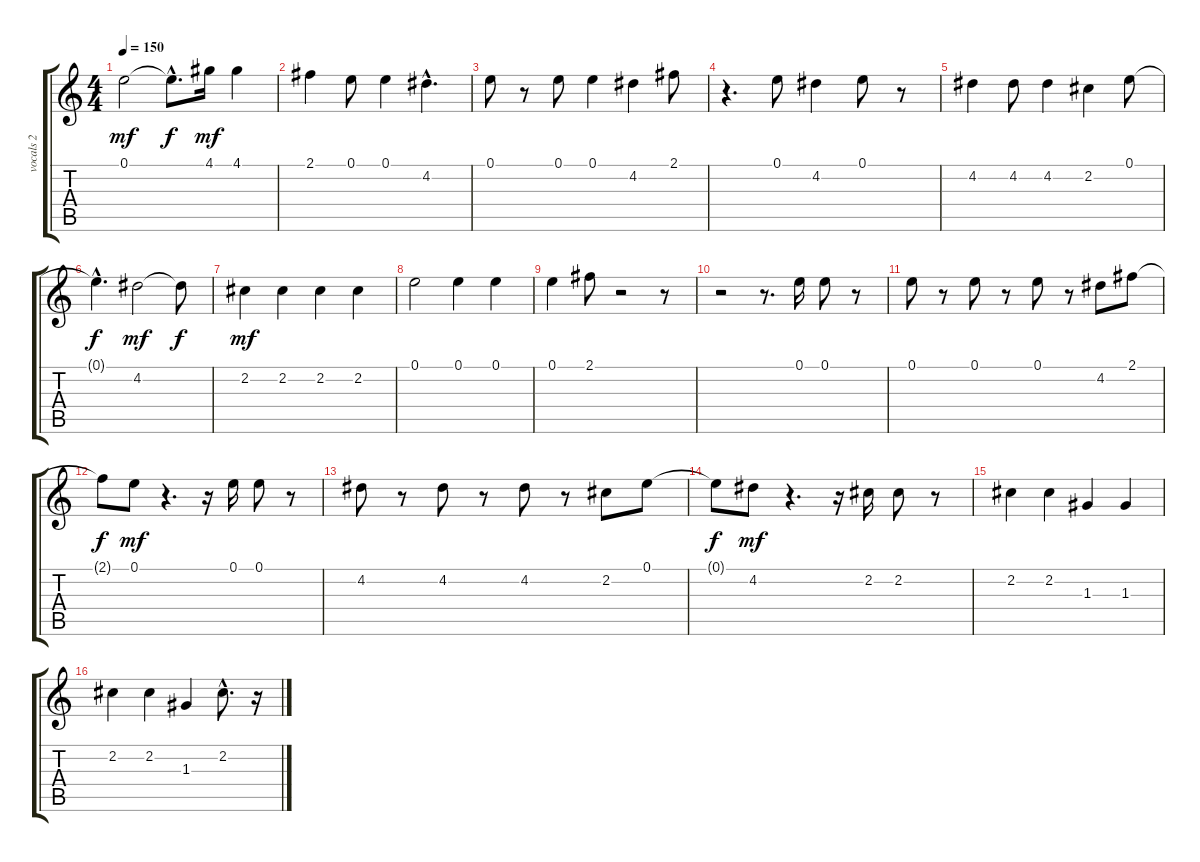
\track ("vocals 2" "vocals 2") {instrument distortionguitar}
\staff {score tabs}
\tuning (E4 B3 G3 D3 A2 E2) {hide}
\ts (4 4)
\tempo 150
\clef g2
\ks c
0.1.2{dy mf} 0.1{hac t}.8{d dy f} 4.1.16{dy mf} 4.1.4 |
2.1.4 0.1.8 0.1.4 4.2{hac}.4{d} |
0.1.8 r.8 0.1.8 0.1.4 4.2.4 2.1.8 |
r.4{d} 0.1.8 4.2.4 0.1.8 r.8 |
4.2.4 4.2.8 4.2.4 2.2.4 0.1.8 |
0.1{hac t}.4{d dy f} 4.2.2{dy mf} 4.2{t}.8{dy f} |
2.2.4{dy mf} 2.2.4 2.2.4 2.2.4 |
0.1.2 0.1.4 0.1.4 |
0.1.4 2.1.8 r.2 r.8 |
r.2 r.8{d} 0.1.16 0.1.8 r.8 |
0.1.8 r.8 0.1.8 r.8 0.1.8 r.8 4.2.8 2.1.8 |
2.1{t}.8{dy f} 0.1.8{dy mf} r.4{d} r.16 0.1.16 0.1.8 r.8 |
4.2.8 r.8 4.2.8 r.8 4.2.8 r.8 2.2.8 0.1.8 |
0.1{t}.8{dy f} 4.2.8{dy mf} r.4{d} r.16 2.2.16 2.2.8 r.8 |
2.2.4 2.2.4 1.3.4 1.3.4 |
2.2.4 2.2.4 1.3.4 2.2{hac}.8{d} r.16
